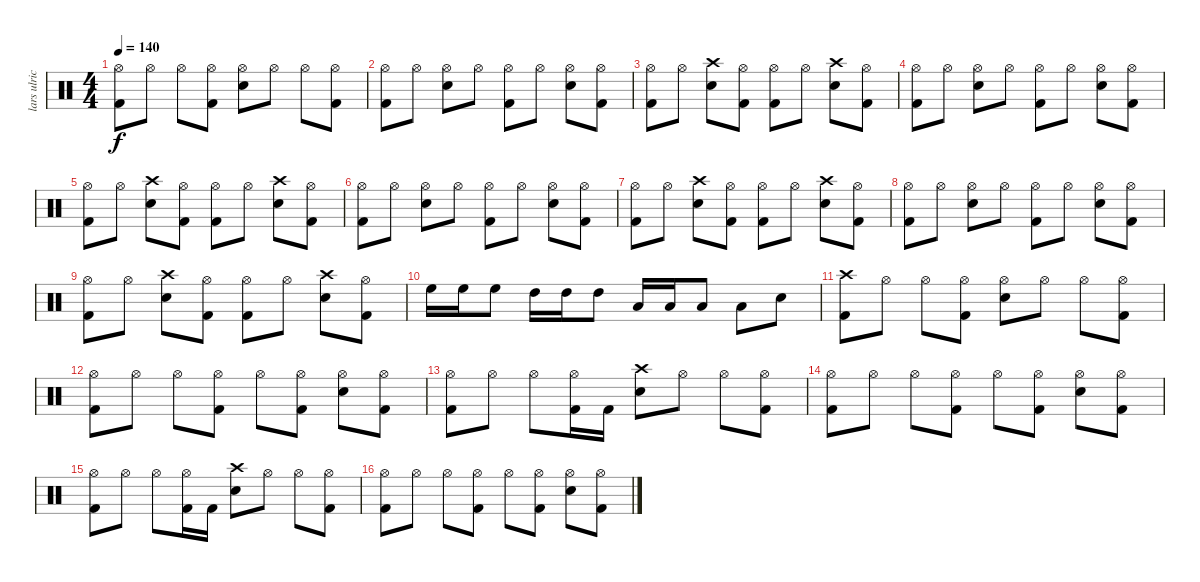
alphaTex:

\track ("lars ulrich" "lars ulric") {instrument percussion}
\staff {score}
\articulation defaults
\ts (4 4)
\tempo 140
\clef neutral
\ks c
("Hi-Hat (open)" "Kick (hit) 2").8{dy f} "Hi-Hat (open)".8 "Hi-Hat (open)".8 ("Hi-Hat (open)" "Kick (hit) 2").8 ("Hi-Hat (open)" "Electric Snare (hit)").8 "Hi-Hat (open)".8 "Hi-Hat (open)".8 ("Hi-Hat (open)" "Kick (hit) 2").8 |
("Hi-Hat (open)" "Kick (hit) 2").8 "Hi-Hat (open)".8 ("Hi-Hat (open)" "Electric Snare (hit)").8 "Hi-Hat (open)".8 ("Hi-Hat (open)" "Kick (hit) 2").8 "Hi-Hat (open)".8 ("Hi-Hat (open)" "Electric Snare (hit)").8 ("Hi-Hat (open)" "Kick (hit) 2").8 |
("Hi-Hat (open)" "Kick (hit) 2").8 "Hi-Hat (open)".8 ("Crash high (hit)" "Electric Snare (hit)").8 ("Hi-Hat (open)" "Kick (hit) 2").8 ("Hi-Hat (open)" "Kick (hit) 2").8 "Hi-Hat (open)".8 ("Crash high (hit)" "Electric Snare (hit)").8 ("Hi-Hat (open)" "Kick (hit) 2").8 |
("Hi-Hat (open)" "Kick (hit) 2").8 "Hi-Hat (open)".8 ("Hi-Hat (open)" "Electric Snare (hit)").8 "Hi-Hat (open)".8 ("Hi-Hat (open)" "Kick (hit) 2").8 "Hi-Hat (open)".8 ("Hi-Hat (open)" "Electric Snare (hit)").8 ("Hi-Hat (open)" "Kick (hit) 2").8 |
("Hi-Hat (open)" "Kick (hit) 2").8 "Hi-Hat (open)".8 ("Crash high (hit)" "Electric Snare (hit)").8 ("Hi-Hat (open)" "Kick (hit) 2").8 ("Hi-Hat (open)" "Kick (hit) 2").8 "Hi-Hat (open)".8 ("Crash high (hit)" "Electric Snare (hit)").8 ("Hi-Hat (open)" "Kick (hit) 2").8 |
("Hi-Hat (open)" "Kick (hit) 2").8 "Hi-Hat (open)".8 ("Hi-Hat (open)" "Electric Snare (hit)").8 "Hi-Hat (open)".8 ("Hi-Hat (open)" "Kick (hit) 2").8 "Hi-Hat (open)".8 ("Hi-Hat (open)" "Electric Snare (hit)").8 ("Hi-Hat (open)" "Kick (hit) 2").8 |
("Hi-Hat (open)" "Kick (hit) 2").8 "Hi-Hat (open)".8 ("Crash high (hit)" "Electric Snare (hit)").8 ("Hi-Hat (open)" "Kick (hit) 2").8 ("Hi-Hat (open)" "Kick (hit) 2").8 "Hi-Hat (open)".8 ("Crash high (hit)" "Electric Snare (hit)").8 ("Hi-Hat (open)" "Kick (hit) 2").8 |
("Hi-Hat (open)" "Kick (hit) 2").8 "Hi-Hat (open)".8 ("Hi-Hat (open)" "Electric Snare (hit)").8 "Hi-Hat (open)".8 ("Hi-Hat (open)" "Kick (hit) 2").8 "Hi-Hat (open)".8 ("Hi-Hat (open)" "Electric Snare (hit)").8 ("Hi-Hat (open)" "Kick (hit) 2").8 |
("Hi-Hat (open)" "Kick (hit) 2").8 "Hi-Hat (open)".8 ("Crash high (hit)" "Electric Snare (hit)").8 ("Hi-Hat (open)" "Kick (hit) 2").8 ("Hi-Hat (open)" "Kick (hit) 2").8 "Hi-Hat (open)".8 ("Crash high (hit)" "Electric Snare (hit)").8 ("Hi-Hat (open)" "Kick (hit) 2").8 |
"High Floor Tom (hit)".16 "High Floor Tom (hit)".16 "High Floor Tom (hit)".8 "High Tom (hit)".16 "High Tom (hit)".16 "High Tom (hit)".8 "Low Floor Tom (hit)".16 "Low Floor Tom (hit)".16 "Low Floor Tom (hit)".8 "Low Floor Tom (hit)".8 "Electric Snare (hit)".8 |
("Crash high (hit)" "Kick (hit) 2").8 "Hi-Hat (open)".8 "Hi-Hat (open)".8 ("Hi-Hat (open)" "Kick (hit) 2").8 ("Hi-Hat (open)" "Electric Snare (hit)").8 "Hi-Hat (open)".8 "Hi-Hat (open)".8 ("Hi-Hat (open)" "Kick (hit) 2").8 |
("Hi-Hat (open)" "Kick (hit) 2").8 "Hi-Hat (open)".8 "Hi-Hat (open)".8 ("Hi-Hat (open)" "Kick (hit) 2").8 "Hi-Hat (open)".8 ("Hi-Hat (open)" "Kick (hit) 2").8 ("Hi-Hat (open)" "Electric Snare (hit)").8 ("Hi-Hat (open)" "Kick (hit) 2").8 |
("Hi-Hat (open)" "Kick (hit) 2").8 "Hi-Hat (open)".8 "Hi-Hat (open)".8 ("Hi-Hat (open)" "Kick (hit) 2").16 "Kick (hit) 2".16 ("Crash high (hit)" "Electric Snare (hit)").8 "Hi-Hat (open)".8 "Hi-Hat (open)".8 ("Hi-Hat (open)" "Kick (hit) 2").8 |
("Hi-Hat (open)" "Kick (hit) 2").8 "Hi-Hat (open)".8 "Hi-Hat (open)".8 ("Hi-Hat (open)" "Kick (hit) 2").8 "Hi-Hat (open)".8 ("Hi-Hat (open)" "Kick (hit) 2").8 ("Hi-Hat (open)" "Electric Snare (hit)").8 ("Hi-Hat (open)" "Kick (hit) 2").8 |
("Hi-Hat (open)" "Kick (hit) 2").8 "Hi-Hat (open)".8 "Hi-Hat (open)".8 ("Hi-Hat (open)" "Kick (hit) 2").16 "Kick (hit) 2".16 ("Crash high (hit)" "Electric Snare (hit)").8 "Hi-Hat (open)".8 "Hi-Hat (open)".8 ("Hi-Hat (open)" "Kick (hit) 2").8 |
("Hi-Hat (open)" "Kick (hit) 2").8 "Hi-Hat (open)".8 "Hi-Hat (open)".8 ("Hi-Hat (open)" "Kick (hit) 2").8 "Hi-Hat (open)".8 ("Hi-Hat (open)" "Kick (hit) 2").8 ("Hi-Hat (open)" "Electric Snare (hit)").8 ("Hi-Hat (open)" "Kick (hit) 2").8
